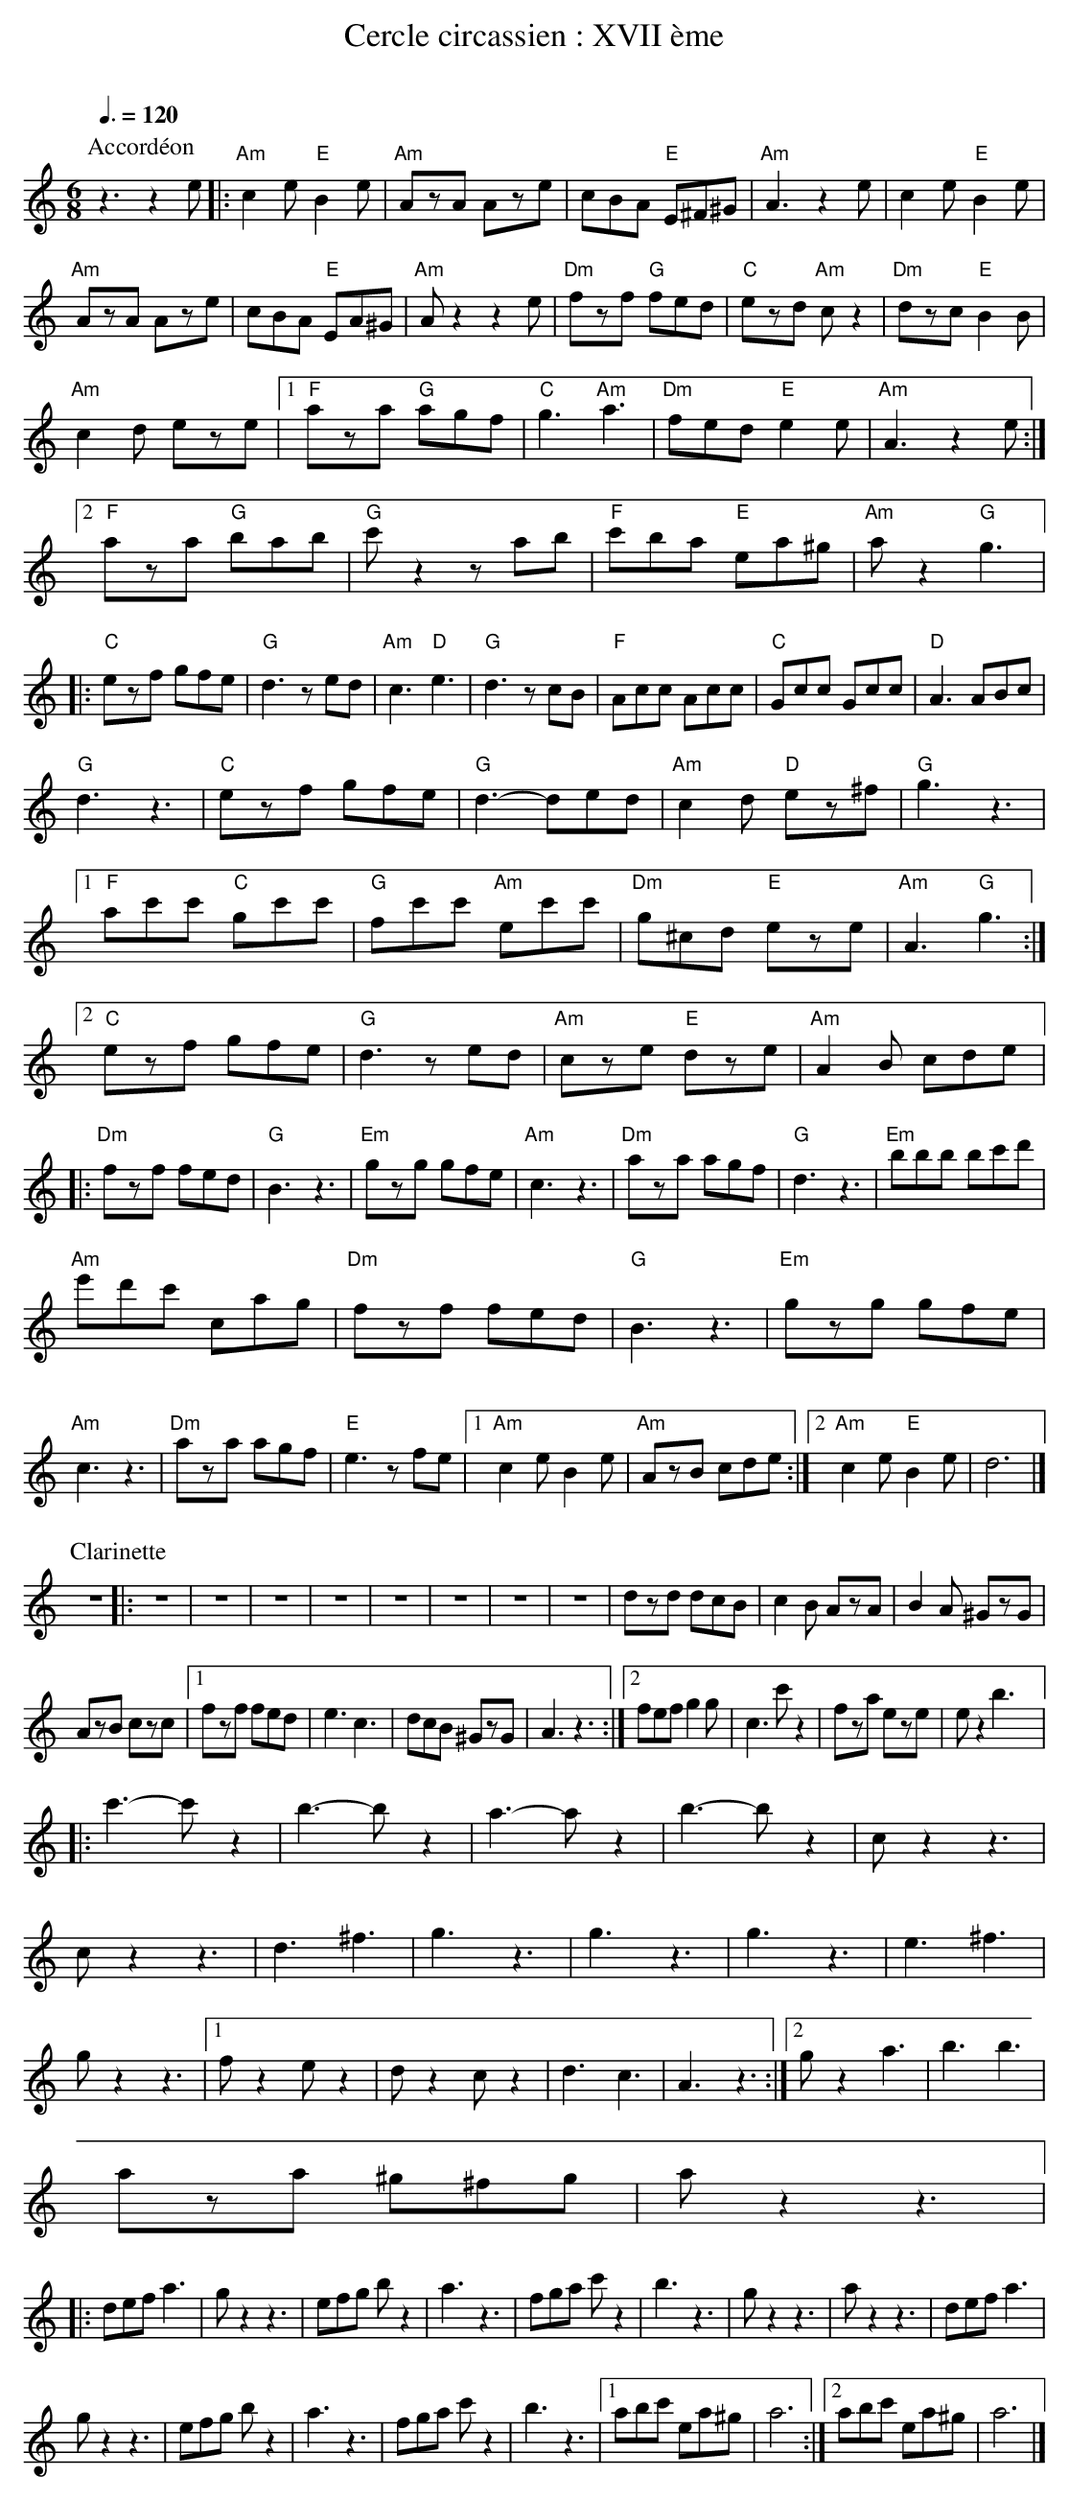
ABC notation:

X:1
T:Cercle circassien : XVII ème
O:
L:1/8
M:6/8
Q:3/8=120
K:C
P:Accordéon
z3 z2e |: "Am"c2e "E"B2e | "Am"AzA Aze | cBA "E"E^F^G | "Am"A3 z2e | c2e "E"B2e |
"Am"AzA Aze | cBA "E"EA^G | "Am"Az2 z2e | "Dm"fzf "G"fed | "C"ezd "Am"cz2 | "Dm"dzc "E"B2B |
"Am"c2d eze |1 "F"aza "G"agf | "C"g3 "Am"a3 | "Dm"fed "E"e2e | "Am"A3 z2e :|2
"F" aza "G"bab | "G"c'z2 zab | "F"c'ba "E"ea^g | "Am"az2 "G"g3 |:
"C"ezf gfe | "G"d3 zed | "Am"c3 "D"e3 | "G"d3 zcB | "F"Acc Acc | "C"Gcc Gcc | "D"A3 ABc |
"G"d3 z3 | "C"ezf gfe | "G"d3- ded | "Am"c2d "D"ez^f | "G"g3 z3 |1
"F"ac'c' "C"gc'c' | "G"fc'c' "Am"ec'c' | "Dm"g^cd "E"eze | "Am"A3 "G"g3 :|2
"C"ezf gfe | "G"d3 zed | "Am"cze "E"dze | "Am"A2B cde |:
"Dm"fzf fed | "G"B3 z3 | "Em"gzg gfe | "Am"c3 z3 | "Dm"aza agf | "G"d3 z3 | "Em"bbb bc'd' |
"Am"e'd'c' cag | "Dm"fzf fed | "G"B3 z3 | "Em"gzg gfe |
"Am"c3 z3 | "Dm"aza agf | "E"e3 zfe |1 "Am"c2e B2e | "Am"AzB cde :|2 "Am"c2e "E"B2e | d6 |]
%%vskip 1
P:Clarinette
z6 |: z6 | z6 | z6 | z6 | z6 | z6 | z6 | z6 | dzd dcB | c2B AzA | B2A ^GzG |
AzB czc |1 fzf fed | e3 c3 | dcB ^GzG | A3 z3 :|2 fef g2g | c3 c'z2 | fza eze | ez2 b3 |:
c'3- c'z2 | b3- bz2 | a3- az2 | b3- bz2 | cz2 z3 |
cz2 z3 | d3 ^f3 | g3 z3 | g3 z3 | g3 z3 | e3 ^f3 |
gz2 z3 |1 fz2 ez2 | dz2 cz2 | d3 c3 | A3 z3 :|2 gz2 a3 | b3 b3 |
aza ^g^fg | az2 z3 |:
def a3 | gz2 z3 | efg bz2 | a3 z3 | fga c'z2 | b3 z3 | gz2 z3 | az2 z3 | def a3 |
gz2 z3 | efg bz2 | a3 z3 | fga c'z2 | b3 z3 |1 abc' ea^g | a6 :|2 abc' ea^g | a6 |]
